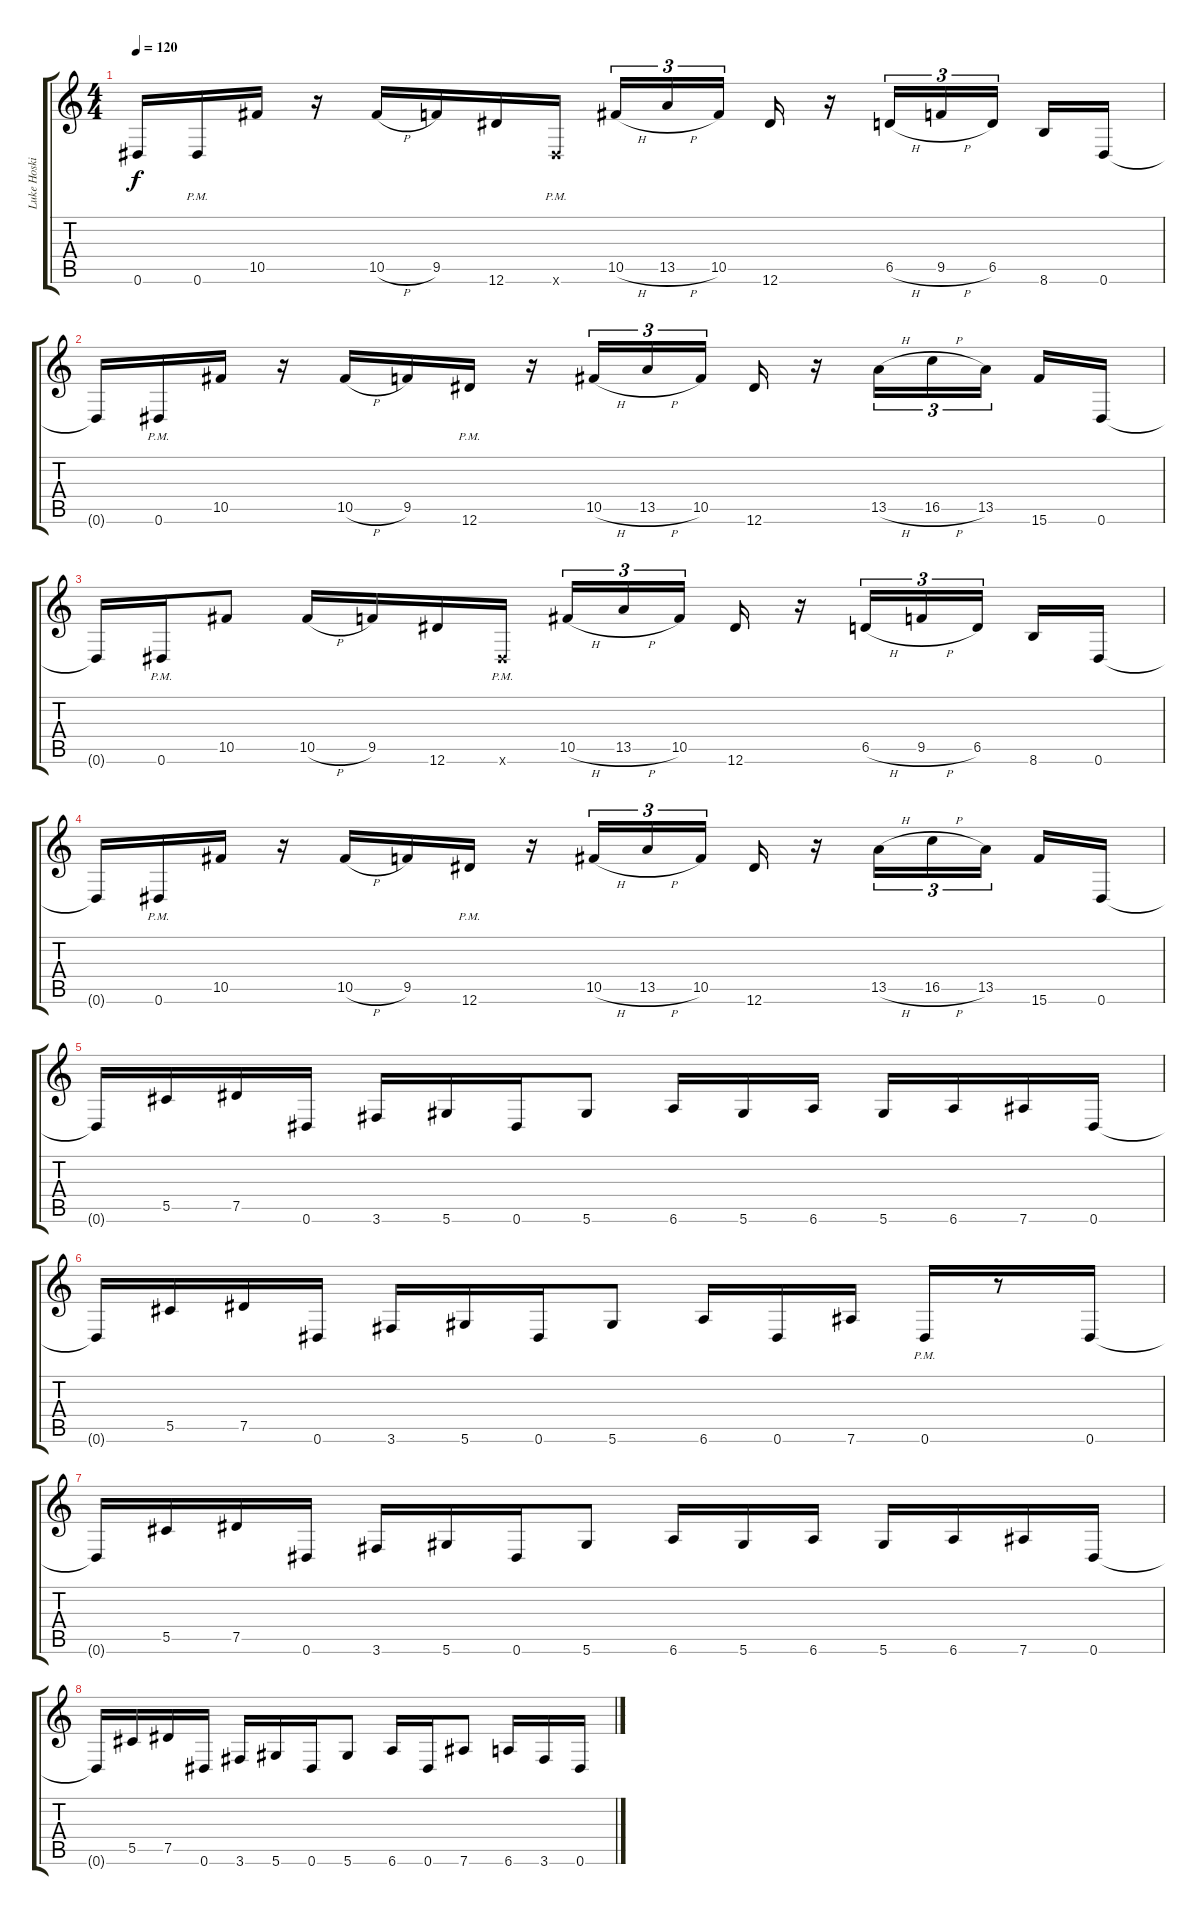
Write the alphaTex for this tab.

\track ("Luke Hoskin" "Luke Hoski") {instrument overdrivenguitar}
\staff {score tabs}
\tuning (Eb4 Bb3 Gb3 Db3 Ab2 Eb2) {hide}
\ts (4 4)
\tempo 120
\clef g2
\ks c
0.6.16{dy f} 0.6{pm}.16 10.5.16 r.16 10.5{h}.16 9.5.16 12.6.16 0.6{pm x}.16 10.5{h}.16{tu (3 2)} 13.5{h}.16{tu (3 2)} 10.5.16{tu (3 2)} 12.6.16 r.16 6.5{h}.16{tu (3 2)} 9.5{h}.16{tu (3 2)} 6.5.16{tu (3 2)} 8.6.16 0.6.16 |
0.6{t}.16 0.6{pm}.16 10.5.16 r.16 10.5{h}.16 9.5.16 12.6{pm}.16 r.16 10.5{h}.16{tu (3 2)} 13.5{h}.16{tu (3 2)} 10.5.16{tu (3 2)} 12.6.16 r.16 13.5{h}.16{tu (3 2)} 16.5{h}.16{tu (3 2)} 13.5.16{tu (3 2)} 15.6.16 0.6.16 |
0.6{t}.16 0.6{pm}.16 10.5.8 10.5{h}.16 9.5.16 12.6.16 0.6{pm x}.16 10.5{h}.16{tu (3 2)} 13.5{h}.16{tu (3 2)} 10.5.16{tu (3 2)} 12.6.16 r.16 6.5{h}.16{tu (3 2)} 9.5{h}.16{tu (3 2)} 6.5.16{tu (3 2)} 8.6.16 0.6.16 |
0.6{t}.16 0.6{pm}.16 10.5.16 r.16 10.5{h}.16 9.5.16 12.6{pm}.16 r.16 10.5{h}.16{tu (3 2)} 13.5{h}.16{tu (3 2)} 10.5.16{tu (3 2)} 12.6.16 r.16 13.5{h}.16{tu (3 2)} 16.5{h}.16{tu (3 2)} 13.5.16{tu (3 2)} 15.6.16 0.6.16 |
0.6{t}.16 5.5.16 7.5.16 0.6.16 3.6.16 5.6.16 0.6.16 5.6.8 6.6.16 5.6.16 6.6.16 5.6.16 6.6.16 7.6.16 0.6.16 |
0.6{t}.16 5.5.16 7.5.16 0.6.16 3.6.16 5.6.16 0.6.16 5.6.8 6.6.16 0.6.16 7.6.16 0.6{pm}.16 r.8 0.6.16 |
0.6{t}.16 5.5.16 7.5.16 0.6.16 3.6.16 5.6.16 0.6.16 5.6.8 6.6.16 5.6.16 6.6.16 5.6.16 6.6.16 7.6.16 0.6.16 |
0.6{t}.16 5.5.16 7.5.16 0.6.16 3.6.16 5.6.16 0.6.16 5.6.8 6.6.16 0.6.16 7.6.8 6.6.16 3.6.16 0.6.16
